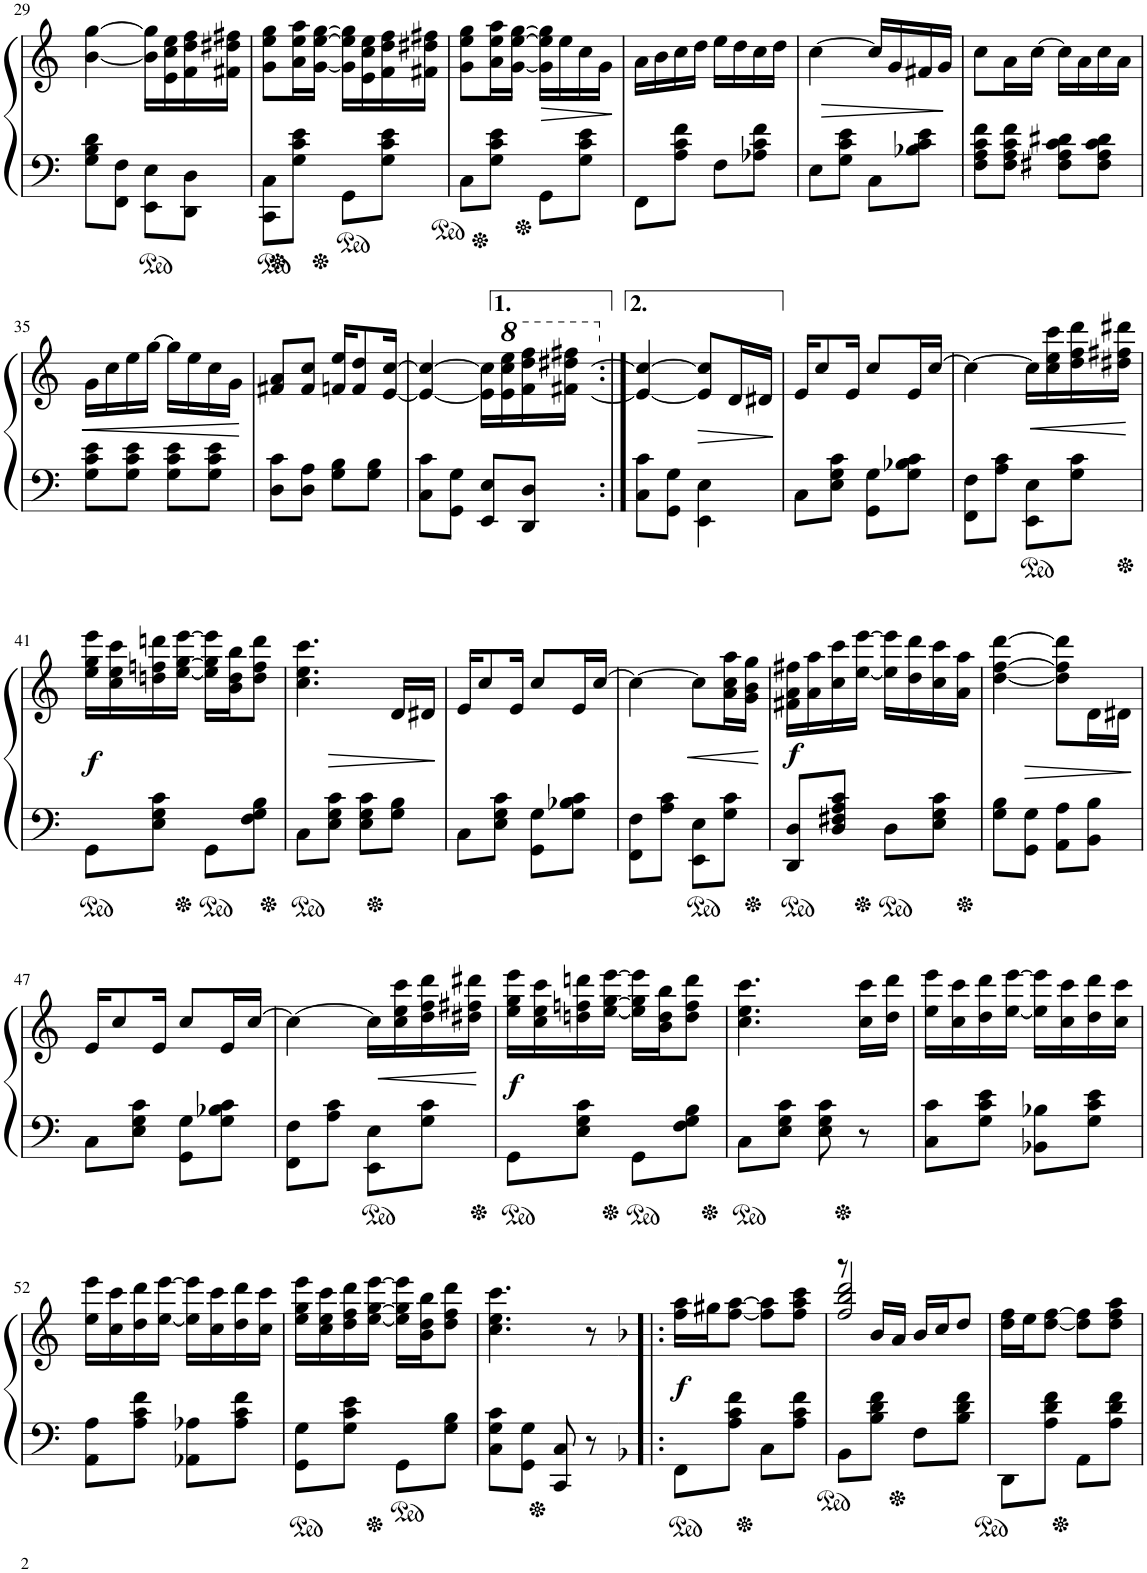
**kern	**kern	**dynam
*part1	*part1	*part1
*staff2	*staff1	*staff1/2
*I"Piano	*	*
*I'Pno.	*	*
!!LO:PB:g=z
*clefF4	*clefG2	*
*k[]	*k[]	*
*M2/4	*M2/4	*
=29	=29	=29
8G\ 8B\ 8d\L	[4b\ [4gg\	.
8FF\ 8F\J	.	.
8EE\ 8E\L	16b\] 16gg\]LL	.
.	16e\ 16cc\ 16ee\	.
8DD\ 8D\J	16f\ 16dd\ 16ff\	.
.	16f#X\ 16dd#X\ 16ff#X\JJ	.
=30	=30	=30
8CC\ 8C\L	8g\ 8ee\ 8gg\L	.
8G\ 8c\ 8e\J	16a\ 16ee\ 16aa\L	.
.	[16g\ [16ee\ [16gg\JJ	.
8GG\L	16g\] 16ee\] 16gg\]LL	.
.	16e\ 16cc\ 16ee\	.
8G\ 8c\ 8e\J	16f\ 16dd\ 16ff\	.
.	16f#X\ 16dd#X\ 16ff#X\JJ	.
=31	=31	=31
8C\L	8g\ 8ee\ 8gg\L	.
8G\ 8c\ 8e\J	16a\ 16ee\ 16aa\L	.
.	[16g\ [16ee\ [16gg\JJ	.
8GG\L	16g\] 16ee\] 16gg\]LL	.
!	!	!LO:HP:b
.	16ee\	>
8G\ 8c\ 8e\J	16cc\	.
.	16g\JJ	]
=32	=32	=32
8FF\L	16a\LL	.
.	16b\	.
8A\ 8c\ 8f\J	16cc\	.
.	16dd\JJ	.
8F\L	16ee\LL	.
.	16dd\	.
8A-X\ 8c\ 8f\J	16cc\	.
.	16dd\JJ	.
=33	=33	=33
8E\L	[4cc\	.
8G\ 8c\ 8e\J	.	.
8C\L	16cc/LL]	.
!	!	!LO:HP:b
.	16g/	>
8B-X\ 8c\ 8e\J	16f#X/	.
.	16g/JJ	]
=34	=34	=34
8F\ 8A\ 8c\ 8f\L	8cc\L	.
8F\ 8A\ 8c\ 8f\J	16a\L	.
.	[16cc\JJ	.
8F#X\ 8A\ 8c\ 8d#X\L	16cc\LL]	.
.	16a\	.
8F#\ 8A\ 8c\ 8d#\J	16cc\	.
.	16a\JJ	.
!!LO:LB:g=z
=35	=35	=35
!	!	!LO:HP:b
8G\ 8c\ 8e\L	16g\LL	<
.	16cc\	.
8G\ 8c\ 8e\J	16ee\	.
.	[16gg\JJ	.
8G\ 8c\ 8e\L	16gg\LL]	.
.	16ee\	.
8G\ 8c\ 8e\J	16cc\	.
.	16g\JJ	[
=36	=36	=36
8D\ 8c\L	8f#X/ 8a/L	.
8D\ 8A\J	8f#/ 8cc/J	.
8G\ 8B\L	16fn/ 16ee/KL	.
.	8f/ 8dd/	.
8G\ 8B\J	.	.
.	[16e/ [16cc/Jk	.
=37	=37	=37
*	*^	*
8C\ 8c\L	4e/_ 4cc/_	4ryy	.
8GG\ 8G\J	.	.	.
8EE/ 8E/L	16e\] 16cc\]LL	8.ryy	.
*	*8va	*	*
.	16ee\ 16ccc\ 16eee\	.	.
8DD/ 8D/J	16ff\ 16ddd\ 16fff\	.	.
.	16ff#X\ 16ddd#X\ 16fff#X\JJ	[16ee [16ccc	.
=38:|!	=38:|!	=38:|!	=38:|!
*	*X8va	*	*
8C\ 8c\L	4e/_ 4cc/_	2ryy	.
8GG\ 8G\J	.	.	.
!	!	!	!LO:HP:b
4EE\ 4E\	8e/] 8cc/]L	.	>
.	16d/L	.	.
.	16d#X/JJ	.	]
*	*v	*v	*
=39	=39	=39
8C\L	16e/KL	.
.	8cc/	.
8E\ 8G\ 8c\J	.	.
.	16e/Jk	.
8GG\ 8G\L	8cc/L	.
8G\ 8B-X\ 8c\J	16e/L	.
.	[16cc/JJ	.
=40	=40	=40
8FF\ 8F\L	4cc\_	.
8A\ 8c\J	.	.
8EE\ 8E\L	16cc\LL]	.
!	!	!LO:HP:b
.	16cc\ 16ee\ 16ccc\	<
8G\ 8c\J	16dd\ 16ff\ 16ddd\	.
.	16dd#X\ 16ff#X\ 16ddd#X\JJ	[
!!LO:LB:g=z
=41	=41	=41
!	!	!LO:DY:b
8GG\L	16ee\ 16gg\ 16eee\LL	f
.	16cc\ 16ee\ 16ccc\	.
8E\ 8G\ 8c\J	16ddn\ 16ffn\ 16dddn\	.
.	[16ee\ [16gg\ [16eee\JJ	.
8GG\L	16ee\] 16gg\] 16eee\]LL	.
.	16b\ 16dd\ 16bb\J	.
8F\ 8G\ 8B\J	8dd\ 8ff\ 8ddd\J	.
=42	=42	=42
8C\L	4.cc\ 4.ee\ 4.ccc\	.
8E\ 8G\ 8c\J	.	.
8E\ 8G\ 8c\L	.	.
8G\ 8B\J	16d/LL	.
.	16d#X/JJ	.
=43	=43	=43
8C\L	16e/KL	.
.	8cc/	.
8E\ 8G\ 8c\J	.	.
.	16e/Jk	.
8GG\ 8G\L	8cc/L	.
8G\ 8B-X\ 8c\J	16e/L	.
.	[16cc/JJ	.
=44	=44	=44
8FF\ 8F\L	4cc\_	.
8A\ 8c\J	.	.
8EE\ 8E\L	8cc\L]	.
!	!	!LO:HP:b
8G\ 8c\J	16a\ 16cc\ 16aa\L	<
.	16g\ 16b\ 16gg\JJ	.
.	.	[
=45	=45	=45
!	!	!LO:DY:b
8DD/ 8D/L	16f#X\ 16a\ 16ff#X\LL	f
.	16a\ 16aa\	.
8D/ 8F#X/ 8A/ 8c/J	16cc\ 16ccc\	.
.	[16ee\ [16eee\JJ	.
8D\L	16ee\] 16eee\]LL	.
.	16dd\ 16ddd\	.
8E\ 8G\ 8c\J	16cc\ 16ccc\	.
.	16a\ 16aa\JJ	.
=46	=46	=46
8G\ 8B\L	[4dd\ [4ff\ [4ddd\	.
8GG\ 8G\J	.	.
8AA\ 8A\L	8dd\] 8ff\] 8ddd\]L	.
8BB\ 8B\J	16d\L	.
.	16d#X\JJ	.
!!LO:LB:g=z
=47	=47	=47
8C\L	16e/KL	.
.	8cc/	.
8E\ 8G\ 8c\J	.	.
.	16e/Jk	.
8GG\ 8G\L	8cc/L	.
8G\ 8B-X\ 8c\J	16e/L	.
.	[16cc/JJ	.
=48	=48	=48
8FF\ 8F\L	4cc\_	.
8A\ 8c\J	.	.
8EE\ 8E\L	16cc\LL]	.
!	!	!LO:HP:b
.	16cc\ 16ee\ 16ccc\	<
8G\ 8c\J	16dd\ 16ff\ 16ddd\	.
.	16dd#X\ 16ff#X\ 16ddd#X\JJ	[
=49	=49	=49
!	!	!LO:DY:b
8GG\L	16ee\ 16gg\ 16eee\LL	f
.	16cc\ 16ee\ 16ccc\	.
8E\ 8G\ 8c\J	16ddn\ 16ffn\ 16dddn\	.
.	[16ee\ [16gg\ [16eee\JJ	.
8GG\L	16ee\] 16gg\] 16eee\]LL	.
.	16b\ 16dd\ 16bb\J	.
8F\ 8G\ 8B\J	8dd\ 8ff\ 8ddd\J	.
=50	=50	=50
8C\L	4.cc\ 4.ee\ 4.ccc\	.
8E\ 8G\ 8c\J	.	.
8E\ 8G\ 8c\	.	.
8r	16cc\ 16ccc\LL	.
.	16dd\ 16ddd\JJ	.
=51	=51	=51
8C\ 8c\L	16ee\ 16eee\LL	.
.	16cc\ 16ccc\	.
8G\ 8c\ 8e\J	16dd\ 16ddd\	.
.	[16ee\ [16eee\JJ	.
8BB-X\ 8B-X\L	16ee\] 16eee\]LL	.
.	16cc\ 16ccc\	.
8G\ 8c\ 8e\J	16dd\ 16ddd\	.
.	16cc\ 16ccc\JJ	.
!!LO:LB:g=z
=52	=52	=52
8AA\ 8A\L	16ee\ 16eee\LL	.
.	16cc\ 16ccc\	.
8A\ 8c\ 8f\J	16dd\ 16ddd\	.
.	[16ee\ [16eee\JJ	.
8AA-X\ 8A-X\L	16ee\] 16eee\]LL	.
.	16cc\ 16ccc\	.
8A-\ 8c\ 8f\J	16dd\ 16ddd\	.
.	16cc\ 16ccc\JJ	.
=53	=53	=53
8GG\ 8G\L	16ee\ 16gg\ 16eee\LL	.
.	16cc\ 16ee\ 16ccc\	.
8G\ 8c\ 8e\J	16dd\ 16ff\ 16ddd\	.
.	[16ee\ [16gg\ [16eee\JJ	.
8GG\L	16ee\] 16gg\] 16eee\]LL	.
.	16b\ 16dd\ 16bb\J	.
8G\ 8B\J	8dd\ 8ff\ 8ddd\J	.
=54	=54	=54
8C\ 8G\ 8c\L	4.cc\ 4.ee\ 4.ccc\	.
8GG\ 8G\J	.	.
8CC/ 8C/	.	.
8r	8r	.
=55!|:	=55!|:	=55!|:
*k[b-]	*k[b-]	*
!	!	!LO:DY:b
8FF\L	16ff\ 16aa\LL	f
.	16gg#X\J	.
8A\ 8c\ 8f\J	[8ff\ [8aa\J	.
8C\L	8ff\] 8aa\]L	.
8A\ 8c\ 8f\J	8ff\ 8aa\ 8ccc\J	.
=56	=56	=56
*	*^	*
8BB-\L	8r	2ff/ 2bb-/ 2ddd/	.
8B-\ 8d\ 8f\J	16b-/LL	.	.
.	16a/JJ	.	.
8F\L	16b-/LL	.	.
.	16cc/J	.	.
8B-\ 8d\ 8f\J	8dd/J	.	.
*	*v	*v	*
=57	=57	=57
8DD\L	16dd\ 16ff\LL	.
.	16ee\J	.
8A\ 8d\ 8f\J	[8dd\ [8ff\J	.
8AA\L	8dd\] 8ff\]L	.
8A\ 8d\ 8f\J	8dd\ 8ff\ 8aa\J	.
=	=	=
*-	*-	*-
